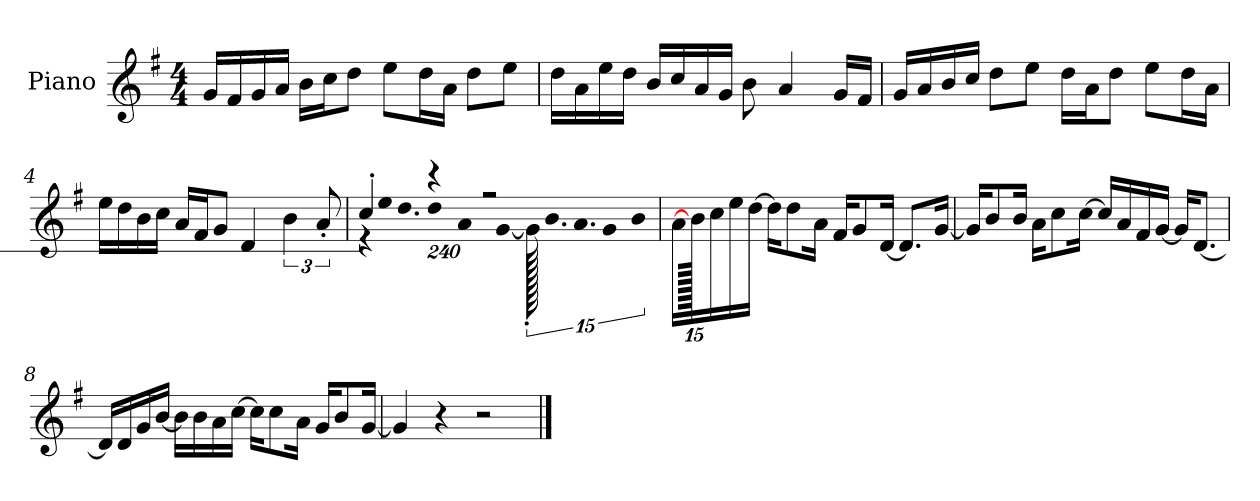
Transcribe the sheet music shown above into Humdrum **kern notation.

**kern
*part1
*staff1
*I"Piano
*I'P-no
*clefG2
*k[f#]
*M4/4
*MM90
=1
16g/LL
16f#/
16g/
16a/JJ
16b\LL
16cc\J
8dd\J
8ee\L
16dd\L
16a\JJ
8dd\L
8ee\J
=2
16dd\LL
16a\
16ee\
16dd\JJ
16b/LL
16cc/
16a/
16g/JJ
8b\
4a/
16g/LL
16f#/JJ
=3
16g/LL
16a/
16b/
16cc/JJ
8dd\L
8ee\J
16dd\LL
16a\J
8dd\J
8ee\L
16dd\L
16a\JJ
!!LO:LB:g=z
=4
16ee\LL
16dd\
16b\
16cc\JJ
16a/LL
16f#/J
8g/J
4d/
6b\
12a'/
=5
*^
!	!LO:N:vis=32
4cc'/	640%23r
!	!LO:N:vis=16
.	1920%137ee\LL
!	!LO:N:vis=16.
.	960%103dd\J
!	!LO:N:vis=8
.	960%137dd\
4r	.
!	!LO:N:vis=32
.	640%23a\KL
.	[384%41g\J
2r	1920g'\]
*	*Xbrackettup
!	!LO:N:vis=16.
.	960%103b\LL
!	!LO:N:vis=16.
.	960%103a\J
!	!LO:N:vis=8
.	960%137g\
.	[640%91b\
*v	*v
=6
16a\LL
1920b\]
16cc\
16ee\
[16dd\JJ
16dd\KL]
8dd\
16a\Jk
16f#/KL
8g/
[16d/Jk
8.d/L]
[16g/Jk
!!LO:LB:g=z
=7
16g/KL]
8b/
16b/Jk
16a\KL
8cc\
[16cc\Jk
16cc/LL]
16a/
16f#/
[16g/JJ
16g/KL]
[8.d/J
=8
16d/LL]
16d/
16g/
[16b/JJ
16b\LL]
16b\
16a\
[16cc\JJ
16cc\KL]
8cc\
16a\Jk
16g/KL
8b/
[16g/Jk
=9
4g/]
4r
2r
==
*-
